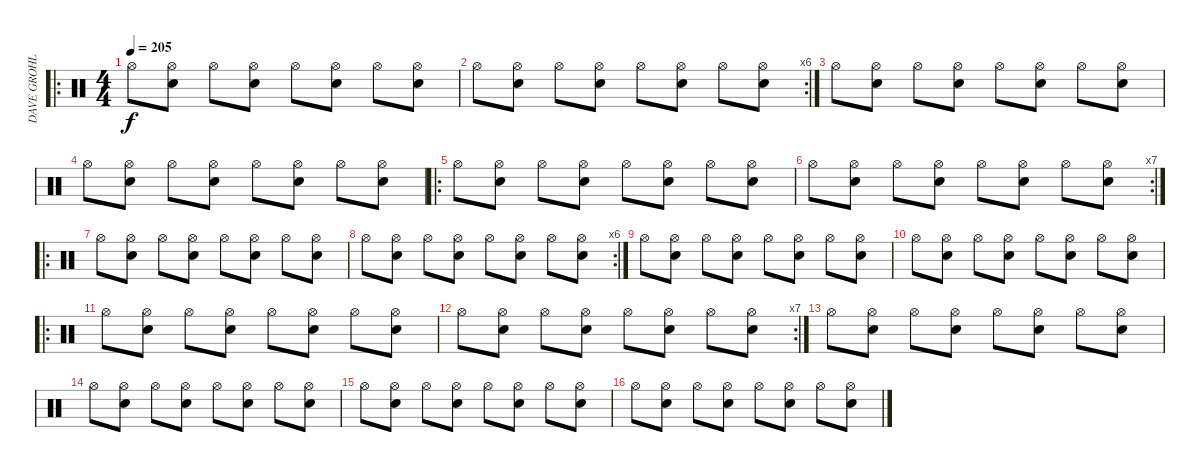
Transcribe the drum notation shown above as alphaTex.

\track ("DAVE GROHL" "DAVE GROHL") {instrument percussion}
\staff {score}
\articulation defaults
\ro
\ts (4 4)
\tempo 205
\clef neutral
\ks c "Hi-Hat (open)".8{dy f}
("Hi-Hat (open)" "Snare (hit) 2").8 "Hi-Hat (open)".8 ("Hi-Hat (open)" "Snare (hit) 2").8 "Hi-Hat (open)".8 ("Hi-Hat (open)" "Snare (hit) 2").8 "Hi-Hat (open)".8 ("Hi-Hat (open)" "Snare (hit) 2").8 |
\rc 6 "Hi-Hat (open)".8
("Hi-Hat (open)" "Snare (hit) 2").8 "Hi-Hat (open)".8 ("Hi-Hat (open)" "Snare (hit) 2").8 "Hi-Hat (open)".8 ("Hi-Hat (open)" "Snare (hit) 2").8 "Hi-Hat (open)".8 ("Hi-Hat (open)" "Snare (hit) 2").8 |
"Hi-Hat (open)".8 ("Hi-Hat (open)" "Snare (hit) 2").8 "Hi-Hat (open)".8 ("Hi-Hat (open)" "Snare (hit) 2").8 "Hi-Hat (open)".8 ("Hi-Hat (open)" "Snare (hit) 2").8 "Hi-Hat (open)".8 ("Hi-Hat (open)" "Snare (hit) 2").8 |
"Hi-Hat (open)".8 ("Hi-Hat (open)" "Snare (hit) 2").8 "Hi-Hat (open)".8 ("Hi-Hat (open)" "Snare (hit) 2").8 "Hi-Hat (open)".8 ("Hi-Hat (open)" "Snare (hit) 2").8 "Hi-Hat (open)".8 ("Hi-Hat (open)" "Snare (hit) 2").8 |
\ro "Hi-Hat (open)".8
("Hi-Hat (open)" "Snare (hit) 2").8 "Hi-Hat (open)".8 ("Hi-Hat (open)" "Snare (hit) 2").8 "Hi-Hat (open)".8 ("Hi-Hat (open)" "Snare (hit) 2").8 "Hi-Hat (open)".8 ("Hi-Hat (open)" "Snare (hit) 2").8 |
\rc 7 "Hi-Hat (open)".8
("Hi-Hat (open)" "Snare (hit) 2").8 "Hi-Hat (open)".8 ("Hi-Hat (open)" "Snare (hit) 2").8 "Hi-Hat (open)".8 ("Hi-Hat (open)" "Snare (hit) 2").8 "Hi-Hat (open)".8 ("Hi-Hat (open)" "Snare (hit) 2").8 |
\ro "Hi-Hat (open)".8
("Hi-Hat (open)" "Snare (hit) 2").8 "Hi-Hat (open)".8 ("Hi-Hat (open)" "Snare (hit) 2").8 "Hi-Hat (open)".8 ("Hi-Hat (open)" "Snare (hit) 2").8 "Hi-Hat (open)".8 ("Hi-Hat (open)" "Snare (hit) 2").8 |
\rc 6 "Hi-Hat (open)".8
("Hi-Hat (open)" "Snare (hit) 2").8 "Hi-Hat (open)".8 ("Hi-Hat (open)" "Snare (hit) 2").8 "Hi-Hat (open)".8 ("Hi-Hat (open)" "Snare (hit) 2").8 "Hi-Hat (open)".8 ("Hi-Hat (open)" "Snare (hit) 2").8 |
"Hi-Hat (open)".8 ("Hi-Hat (open)" "Snare (hit) 2").8 "Hi-Hat (open)".8 ("Hi-Hat (open)" "Snare (hit) 2").8 "Hi-Hat (open)".8 ("Hi-Hat (open)" "Snare (hit) 2").8 "Hi-Hat (open)".8 ("Hi-Hat (open)" "Snare (hit) 2").8 |
"Hi-Hat (open)".8 ("Hi-Hat (open)" "Snare (hit) 2").8 "Hi-Hat (open)".8 ("Hi-Hat (open)" "Snare (hit) 2").8 "Hi-Hat (open)".8 ("Hi-Hat (open)" "Snare (hit) 2").8 "Hi-Hat (open)".8 ("Hi-Hat (open)" "Snare (hit) 2").8 |
\ro "Hi-Hat (open)".8
("Hi-Hat (open)" "Snare (hit) 2").8 "Hi-Hat (open)".8 ("Hi-Hat (open)" "Snare (hit) 2").8 "Hi-Hat (open)".8 ("Hi-Hat (open)" "Snare (hit) 2").8 "Hi-Hat (open)".8 ("Hi-Hat (open)" "Snare (hit) 2").8 |
\rc 7 "Hi-Hat (open)".8
("Hi-Hat (open)" "Snare (hit) 2").8 "Hi-Hat (open)".8 ("Hi-Hat (open)" "Snare (hit) 2").8 "Hi-Hat (open)".8 ("Hi-Hat (open)" "Snare (hit) 2").8 "Hi-Hat (open)".8 ("Hi-Hat (open)" "Snare (hit) 2").8 |
"Hi-Hat (open)".8 ("Hi-Hat (open)" "Snare (hit) 2").8 "Hi-Hat (open)".8 ("Hi-Hat (open)" "Snare (hit) 2").8 "Hi-Hat (open)".8 ("Hi-Hat (open)" "Snare (hit) 2").8 "Hi-Hat (open)".8 ("Hi-Hat (open)" "Snare (hit) 2").8 |
"Hi-Hat (open)".8 ("Hi-Hat (open)" "Snare (hit) 2").8 "Hi-Hat (open)".8 ("Hi-Hat (open)" "Snare (hit) 2").8 "Hi-Hat (open)".8 ("Hi-Hat (open)" "Snare (hit) 2").8 "Hi-Hat (open)".8 ("Hi-Hat (open)" "Snare (hit) 2").8 |
"Hi-Hat (open)".8 ("Hi-Hat (open)" "Snare (hit) 2").8 "Hi-Hat (open)".8 ("Hi-Hat (open)" "Snare (hit) 2").8 "Hi-Hat (open)".8 ("Hi-Hat (open)" "Snare (hit) 2").8 "Hi-Hat (open)".8 ("Hi-Hat (open)" "Snare (hit) 2").8 |
"Hi-Hat (open)".8 ("Hi-Hat (open)" "Snare (hit) 2").8 "Hi-Hat (open)".8 ("Hi-Hat (open)" "Snare (hit) 2").8 "Hi-Hat (open)".8 ("Hi-Hat (open)" "Snare (hit) 2").8 "Hi-Hat (open)".8 ("Hi-Hat (open)" "Snare (hit) 2").8
